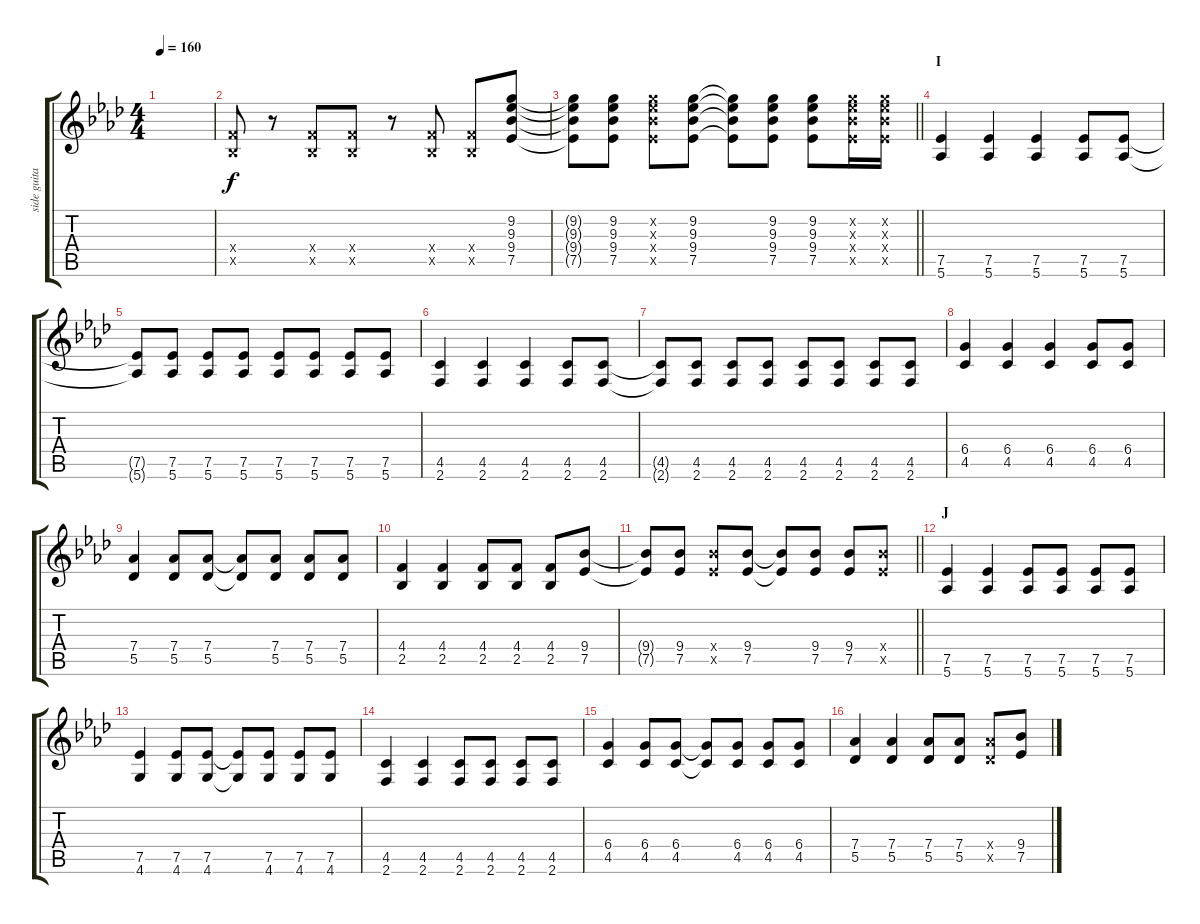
\track ("side guitar" "side guita") {instrument distortionguitar}
\staff {score tabs}
\tuning (Eb4 Bb3 Gb3 Db3 Ab2 Eb2) {hide}
\ts (4 4)
\tempo 160
\clef g2
\ks ab
|
(4.4{x} 2.5{x}).8{dy f} r.8 (4.4{x} 2.5{x}).8 (4.4{x} 2.5{x}).8 r.8 (4.4{x} 2.5{x}).8 (4.4{x} 2.5{x}).8 (9.2 9.3 9.4 7.5).8 |
\barLineRight lightlight
(9.2{t} 9.3{t} 9.4{t} 7.5{t}).8 (9.2 9.3 9.4 7.5).8 (9.2{x} 9.3{x} 9.4{x} 7.5{x}).8 (9.2 9.3 9.4 7.5).8 (9.2{t} 9.3{t} 9.4{t} 7.5{t}).8 (9.2 9.3 9.4 7.5).8 (9.2 9.3 9.4 7.5).8 (9.2{x} 9.3{x} 9.4{x} 7.5{x}).16 (9.2{x} 9.3{x} 9.4{x} 7.5{x}).16 |
\section ("" "I")
(7.5 5.6).4 (7.5 5.6).4 (7.5 5.6).4 (7.5 5.6).8 (7.5 5.6).8 |
(7.5{t} 5.6{t}).8 (7.5 5.6).8 (7.5 5.6).8 (7.5 5.6).8 (7.5 5.6).8 (7.5 5.6).8 (7.5 5.6).8 (7.5 5.6).8 |
(4.5 2.6).4 (4.5 2.6).4 (4.5 2.6).4 (4.5 2.6).8 (4.5 2.6).8 |
(4.5{t} 2.6{t}).8 (4.5 2.6).8 (4.5 2.6).8 (4.5 2.6).8 (4.5 2.6).8 (4.5 2.6).8 (4.5 2.6).8 (4.5 2.6).8 |
(6.4 4.5).4 (6.4 4.5).4 (6.4 4.5).4 (6.4 4.5).8 (6.4 4.5).8 |
(7.4 5.5).4 (7.4 5.5).8 (7.4 5.5).8 (7.4{t} 5.5{t}).8 (7.4 5.5).8 (7.4 5.5).8 (7.4 5.5).8 |
(4.4 2.5).4 (4.4 2.5).4 (4.4 2.5).8 (4.4 2.5).8 (4.4 2.5).8 (9.4 7.5).8 |
\barLineRight lightlight
(9.4{t} 7.5{t}).8 (9.4 7.5).8 (9.4{x} 7.5{x}).8 (9.4 7.5).8 (9.4{t} 7.5{t}).8 (9.4 7.5).8 (9.4 7.5).8 (9.4{x} 7.5{x}).8 |
\section ("" "J")
(7.5 5.6).4 (7.5 5.6).4 (7.5 5.6).8 (7.5 5.6).8 (7.5 5.6).8 (7.5 5.6).8 |
(7.5 4.6).4 (7.5 4.6).8 (7.5 4.6).8 (7.5{t} 4.6{t}).8 (7.5 4.6).8 (7.5 4.6).8 (7.5 4.6).8 |
(4.5 2.6).4 (4.5 2.6).4 (4.5 2.6).8 (4.5 2.6).8 (4.5 2.6).8 (4.5 2.6).8 |
(6.4 4.5).4 (6.4 4.5).8 (6.4 4.5).8 (6.4{t} 4.5{t}).8 (6.4 4.5).8 (6.4 4.5).8 (6.4 4.5).8 |
(7.4 5.5).4 (7.4 5.5).4 (7.4 5.5).8 (7.4 5.5).8 (7.4{x} 5.5{x}).8 (9.4 7.5).8
